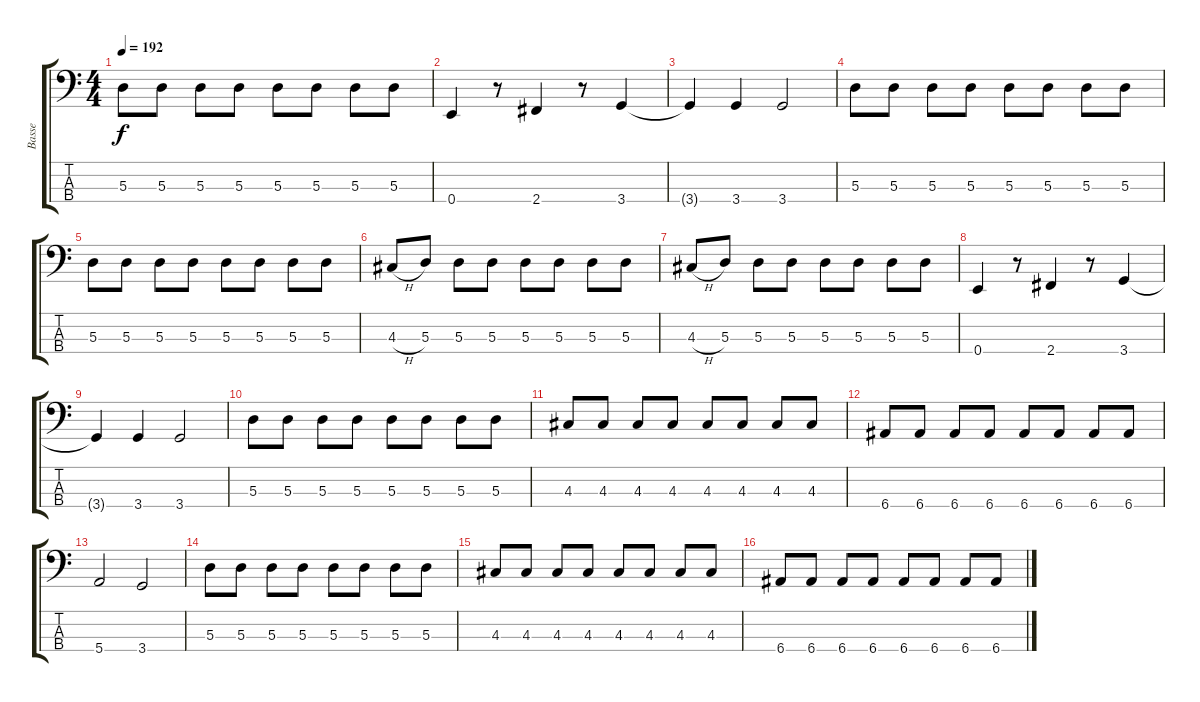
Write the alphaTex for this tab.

\track ("Basse" "Basse") {instrument electricbasspick}
\staff {score tabs}
\tuning (G2 D2 A1 E1) {hide}
\ts (4 4)
\tempo 192
\clef f4
\ks c
5.3.8{dy f} 5.3.8 5.3.8 5.3.8 5.3.8 5.3.8 5.3.8 5.3.8 |
0.4.4 r.8 2.4.4 r.8 3.4.4 |
3.4{t}.4 3.4.4 3.4.2 |
5.3.8 5.3.8 5.3.8 5.3.8 5.3.8 5.3.8 5.3.8 5.3.8 |
5.3.8 5.3.8 5.3.8 5.3.8 5.3.8 5.3.8 5.3.8 5.3.8 |
4.3{h}.8 5.3.8 5.3.8 5.3.8 5.3.8 5.3.8 5.3.8 5.3.8 |
4.3{h}.8 5.3.8 5.3.8 5.3.8 5.3.8 5.3.8 5.3.8 5.3.8 |
0.4.4 r.8 2.4.4 r.8 3.4.4 |
3.4{t}.4 3.4.4 3.4.2 |
5.3.8 5.3.8 5.3.8 5.3.8 5.3.8 5.3.8 5.3.8 5.3.8 |
4.3.8 4.3.8 4.3.8 4.3.8 4.3.8 4.3.8 4.3.8 4.3.8 |
6.4.8 6.4.8 6.4.8 6.4.8 6.4.8 6.4.8 6.4.8 6.4.8 |
5.4.2 3.4.2 |
5.3.8 5.3.8 5.3.8 5.3.8 5.3.8 5.3.8 5.3.8 5.3.8 |
4.3.8 4.3.8 4.3.8 4.3.8 4.3.8 4.3.8 4.3.8 4.3.8 |
6.4.8 6.4.8 6.4.8 6.4.8 6.4.8 6.4.8 6.4.8 6.4.8
